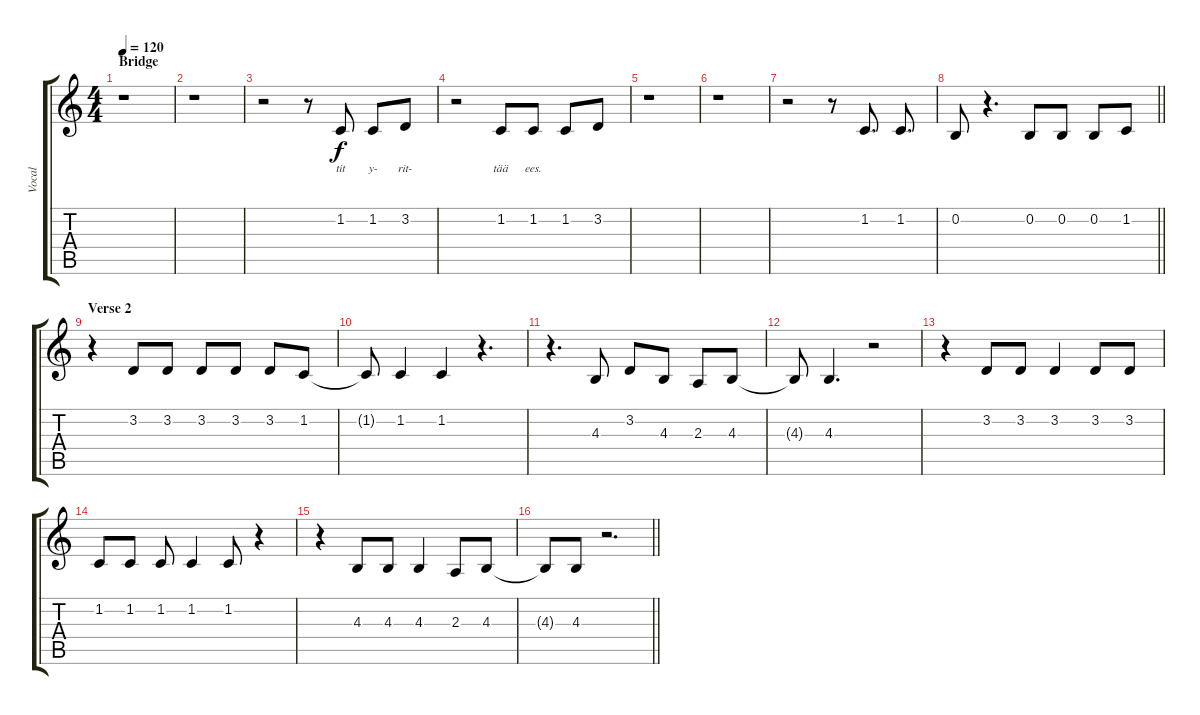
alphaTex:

\track ("Vocal" "Vocal") {instrument lead6voice}
\staff {score tabs}
\tuning (E4 B3 G3 D3 A2 E2) {hide}
\ts (4 4)
\section ("" "Bridge")
\tempo 120
\clef g2
\ks c
r.1{dy f} |
r.1 |
r.2 r.8 1.2.8{lyrics (0 "tit") lyrics (1 "") lyrics (2 "") lyrics (3 "") lyrics (4 "")} 1.2.8{lyrics (0 "y-") lyrics (1 "") lyrics (2 "") lyrics (3 "") lyrics (4 "")} 3.2.8{lyrics (0 "rit-") lyrics (1 "") lyrics (2 "") lyrics (3 "") lyrics (4 "")} |
r.2 1.2.8{lyrics (0 "tää") lyrics (1 "") lyrics (2 "") lyrics (3 "") lyrics (4 "")} 1.2.8{lyrics (0 "ees.") lyrics (1 "") lyrics (2 "") lyrics (3 "") lyrics (4 "")} 1.2.8 3.2.8 |
r.1 |
r.1 |
r.2 r.8 1.2.8{d} 1.2.8{d} |
\barLineRight lightlight
0.2.8 r.4{d} 0.2.8 0.2.8 0.2.8 1.2.8 |
\section ("" "Verse 2")
r.4 3.2.8 3.2.8 3.2.8 3.2.8 3.2.8 1.2.8 |
1.2{t}.8 1.2.4 1.2.4 r.4{d} |
r.4{d} 4.3.8 3.2.8 4.3.8 2.3.8 4.3.8 |
4.3{t}.8 4.3.4{d} r.2 |
r.4 3.2.8 3.2.8 3.2.4 3.2.8 3.2.8 |
1.2.8 1.2.8 1.2.8 1.2.4 1.2.8 r.4 |
r.4 4.3.8 4.3.8 4.3.4 2.3.8 4.3.8 |
\barLineRight lightlight
4.3{t}.8 4.3.8 r.2{d}
